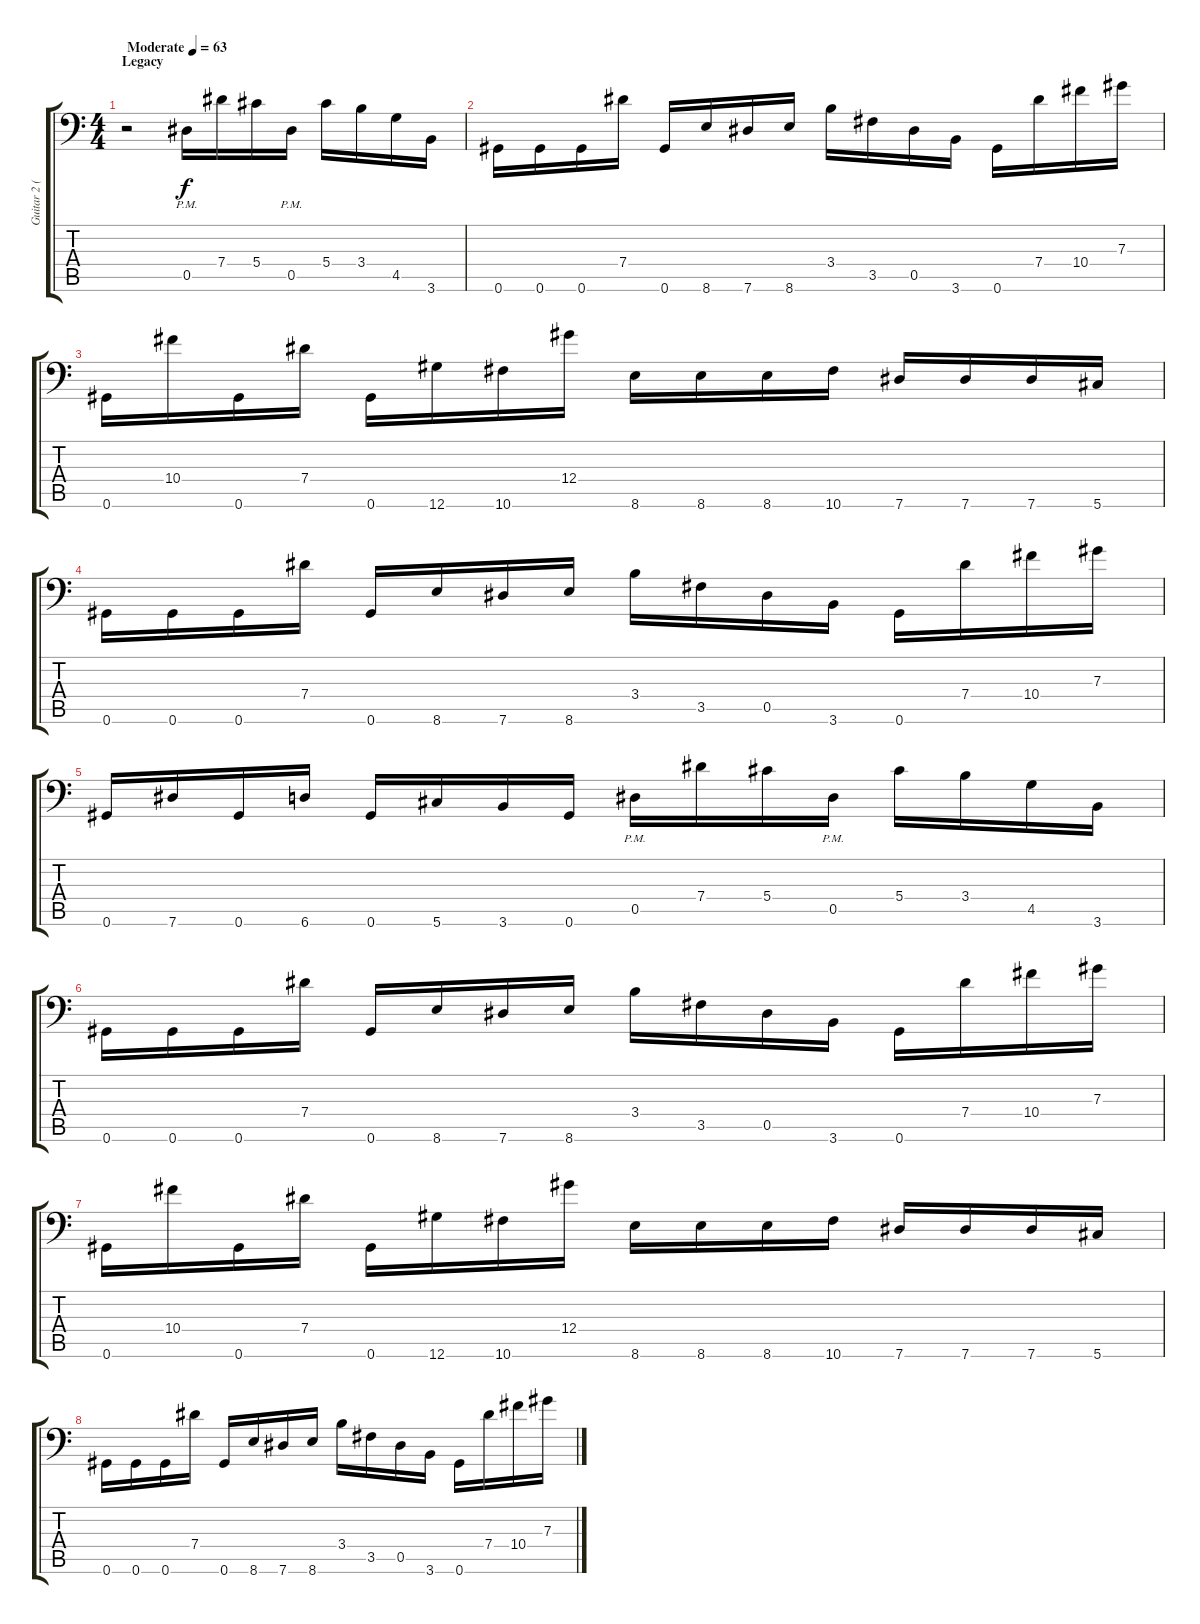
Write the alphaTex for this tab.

\track ("Guitar 2 (Drop G#)" "Guitar 2 (") {instrument distortionguitar}
\staff {score tabs}
\tuning (Bb3 F3 Db3 Ab2 Eb2 Ab1) {hide}
\ts (4 4)
\section ("" "Legacy")
\tempo (63 "Moderate")
\tempo 117
\tempo (63 "Moderate")
\clef f4
\ks c
r.2{dy f instrument distortionguitar} 0.5{pm}.16 7.4.16 5.4.16 0.5{pm}.16 5.4.16 3.4.16 4.5.16 3.6.16 |
0.6.16 0.6.16 0.6.16 7.4.16 0.6.16 8.6.16 7.6.16 8.6.16 3.4.16 3.5.16 0.5.16 3.6.16 0.6.16 7.4.16 10.4.16 7.3.16 |
0.6.16 10.4.16 0.6.16 7.4.16 0.6.16 12.6.16 10.6.16 12.4.16 8.6.16 8.6.16 8.6.16 10.6.16 7.6.16 7.6.16 7.6.16 5.6.16 |
0.6.16 0.6.16 0.6.16 7.4.16 0.6.16 8.6.16 7.6.16 8.6.16 3.4.16 3.5.16 0.5.16 3.6.16 0.6.16 7.4.16 10.4.16 7.3.16 |
0.6.16 7.6.16 0.6.16 6.6.16 0.6.16 5.6.16 3.6.16 0.6.16 0.5{pm}.16 7.4.16 5.4.16 0.5{pm}.16 5.4.16 3.4.16 4.5.16 3.6.16 |
0.6.16 0.6.16 0.6.16 7.4.16 0.6.16 8.6.16 7.6.16 8.6.16 3.4.16 3.5.16 0.5.16 3.6.16 0.6.16 7.4.16 10.4.16 7.3.16 |
0.6.16 10.4.16 0.6.16 7.4.16 0.6.16 12.6.16 10.6.16 12.4.16 8.6.16 8.6.16 8.6.16 10.6.16 7.6.16 7.6.16 7.6.16 5.6.16 |
0.6.16 0.6.16 0.6.16 7.4.16 0.6.16 8.6.16 7.6.16 8.6.16 3.4.16 3.5.16 0.5.16 3.6.16 0.6.16 7.4.16 10.4.16 7.3.16
